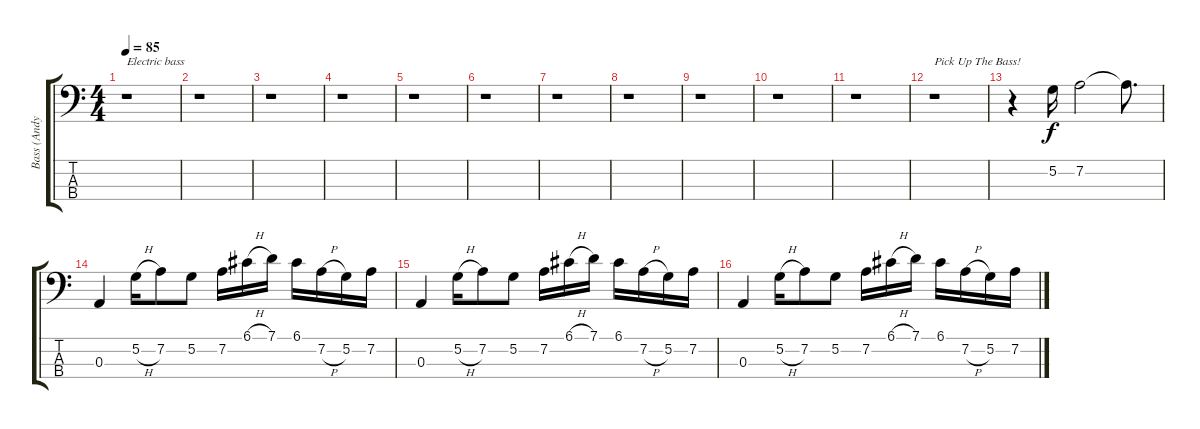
\track ("Bass (Andy Bell)" "Bass (Andy") {instrument electricbasspick}
\staff {score tabs}
\tuning (G2 D2 A1 E1) {hide}
\ts (4 4)
\tempo 85
\clef f4
\ks c
r.1{txt "Electric bass" dy f instrument electricbasspick} |
r.1 |
r.1 |
r.1 |
r.1 |
r.1 |
r.1 |
r.1 |
r.1 |
r.1 |
r.1 |
r.1{txt "Pick Up The Bass!"} |
r.4 5.2.16 7.2.2 7.2{t}.8{d} |
0.3.4 5.2{h}.16 7.2.8 5.2.8 7.2.16 6.1{h}.16 7.1.16 6.1.16 7.2{h}.16 5.2.16 7.2.16 |
0.3.4 5.2{h}.16 7.2.8 5.2.8 7.2.16 6.1{h}.16 7.1.16 6.1.16 7.2{h}.16 5.2.16 7.2.16 |
0.3.4 5.2{h}.16 7.2.8 5.2.8 7.2.16 6.1{h}.16 7.1.16 6.1.16 7.2{h}.16 5.2.16 7.2.16
